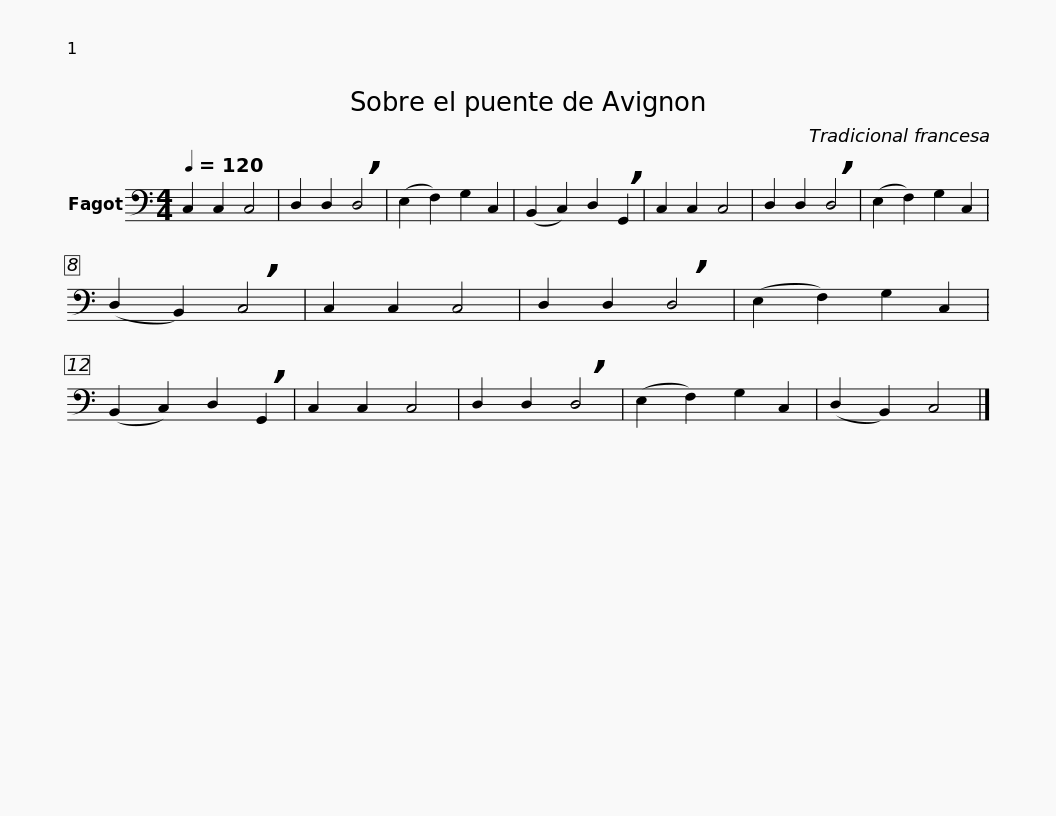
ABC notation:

X:1
L:1/8
Q:1/4=120
M:4/4
I:linebreak $
K:C
V:1 bass
V:1
 C,2 C,2 C,4 | D,2 D,2 !breath!D,4 | (E,2 F,2) G,2 C,2 | (B,,2 C,2) D,2 !breath!G,,2 |$ C,2 C,2 C,4 | %5
 D,2 D,2 !breath!D,4 | (E,2 F,2) G,2 C,2 | (D,2 B,,2) !breath!C,4 | C,2 C,2 C,4 | D,2 D,2 !breath!D,4 |$ %10
 (E,2 F,2) G,2 C,2 | (B,,2 C,2) D,2 !breath!G,,2 | C,2 C,2 C,4 | D,2 D,2 !breath!D,4 | (E,2 F,2) G,2 C,2 | %15
 (D,2 B,,2) C,4 |] %16
